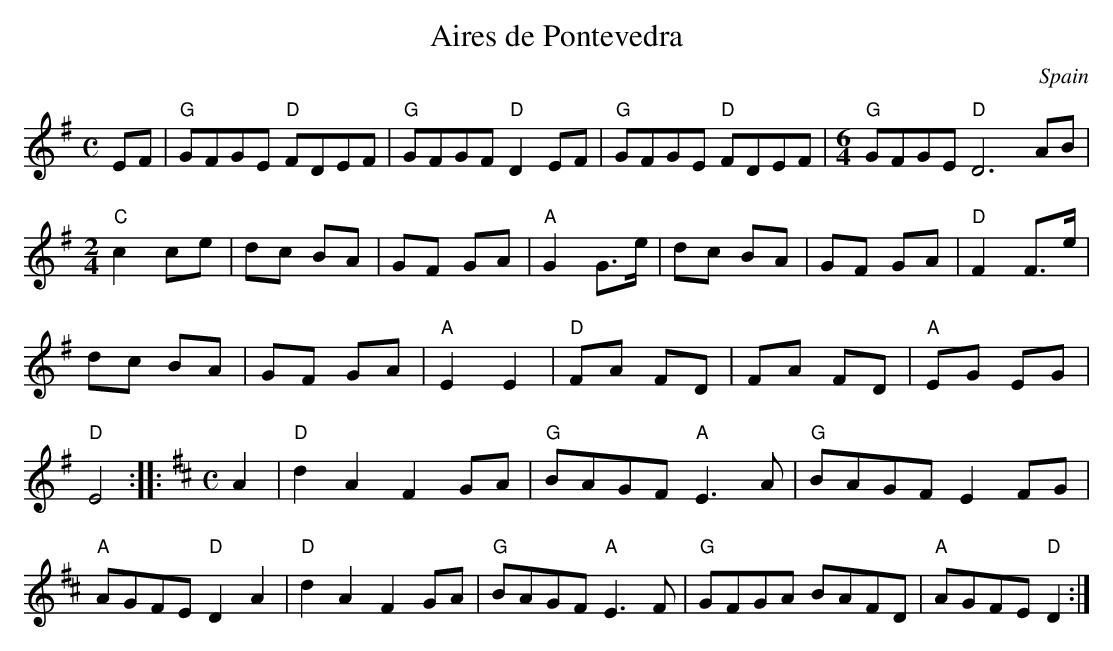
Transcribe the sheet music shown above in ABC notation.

X:1
T:Aires de Pontevedra
M:C
O:Spain
K:E min
EF|"G"GFGE "D"FDEF|"G"GFGF "D"D2EF| \
"G"GFGE "D"FDEF|                    \
M:6/4
"G"GFGE "D"D6AB| \
M:2/4
L:1/8
"C"c2 ce|dc BA|GF GA|"A"G2 G>e|             \
dc BA| GF GA|"D"F2 F>e|dc BA|GF GA|"A"E2E2| \
"D"FA FD|FA FD|"A"EG EG|"D"E4::             \
M:C
K:D
A2|                           \
"D"d2A2 F2GA|"G"BAGF "A"E3A|  \
"G"BAGF E2FG|"A"AGFE "D"D2A2| \
"D"d2A2 F2GA|"G"BAGF "A"E3F|  \
"G"GFGA BAFD|"A"AGFE "D"D2 :|
